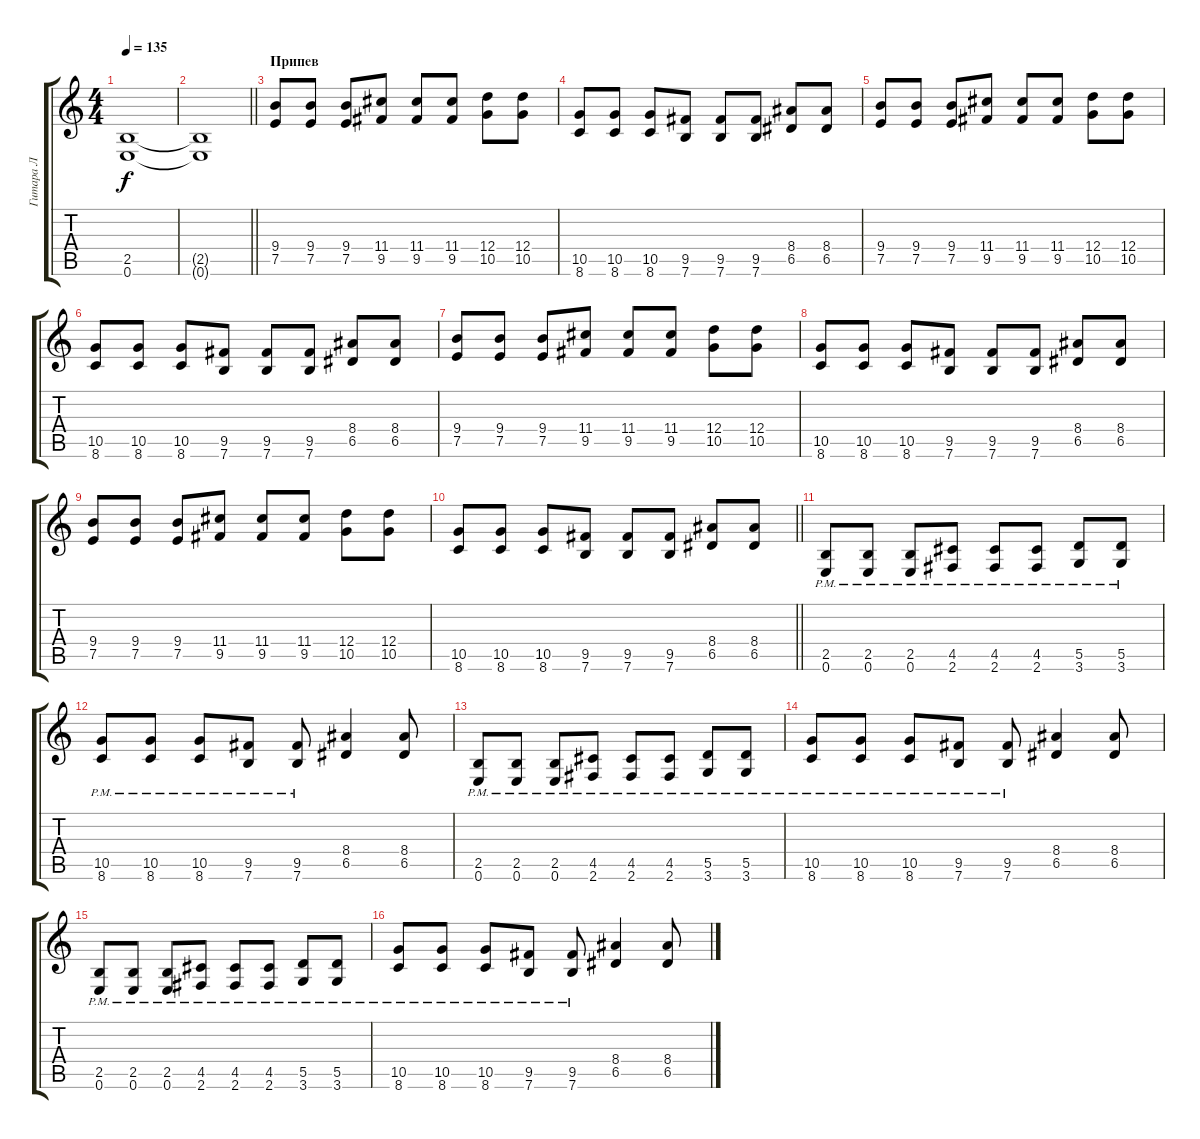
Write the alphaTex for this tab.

\track ("Гитара Л" "Гитара Л") {instrument distortionguitar}
\staff {score tabs}
\tuning (E4 B3 G3 D3 A2 E2) {hide}
\ts (4 4)
\tempo 135
\clef g2
\ks c
(2.5 0.6).1{dy f} |
\barLineRight lightlight
(2.5{t} 0.6{t}).1 |
\section ("" "Припев")
(9.4 7.5).8 (9.4 7.5).8 (9.4 7.5).8 (11.4 9.5).8 (11.4 9.5).8 (11.4 9.5).8 (12.4 10.5).8 (12.4 10.5).8 |
(10.5 8.6).8 (10.5 8.6).8 (10.5 8.6).8 (9.5 7.6).8 (9.5 7.6).8 (9.5 7.6).8 (8.4 6.5).8 (8.4 6.5).8 |
(9.4 7.5).8 (9.4 7.5).8 (9.4 7.5).8 (11.4 9.5).8 (11.4 9.5).8 (11.4 9.5).8 (12.4 10.5).8 (12.4 10.5).8 |
(10.5 8.6).8 (10.5 8.6).8 (10.5 8.6).8 (9.5 7.6).8 (9.5 7.6).8 (9.5 7.6).8 (8.4 6.5).8 (8.4 6.5).8 |
(9.4 7.5).8 (9.4 7.5).8 (9.4 7.5).8 (11.4 9.5).8 (11.4 9.5).8 (11.4 9.5).8 (12.4 10.5).8 (12.4 10.5).8 |
(10.5 8.6).8 (10.5 8.6).8 (10.5 8.6).8 (9.5 7.6).8 (9.5 7.6).8 (9.5 7.6).8 (8.4 6.5).8 (8.4 6.5).8 |
(9.4 7.5).8 (9.4 7.5).8 (9.4 7.5).8 (11.4 9.5).8 (11.4 9.5).8 (11.4 9.5).8 (12.4 10.5).8 (12.4 10.5).8 |
\barLineRight lightlight
(10.5 8.6).8 (10.5 8.6).8 (10.5 8.6).8 (9.5 7.6).8 (9.5 7.6).8 (9.5 7.6).8 (8.4 6.5).8 (8.4 6.5).8 |
\section ("" " ")
(2.5{pm} 0.6{pm}).8 (2.5{pm} 0.6{pm}).8 (2.5{pm} 0.6{pm}).8 (4.5{pm} 2.6{pm}).8 (4.5{pm} 2.6{pm}).8 (4.5{pm} 2.6{pm}).8 (5.5{pm} 3.6{pm}).8 (5.5{pm} 3.6{pm}).8 |
(10.5{pm} 8.6{pm}).8 (10.5{pm} 8.6{pm}).8 (10.5{pm} 8.6{pm}).8 (9.5{pm} 7.6{pm}).8 (9.5{pm} 7.6{pm}).8 (8.4 6.5).4 (8.4 6.5).8 |
(2.5{pm} 0.6{pm}).8 (2.5{pm} 0.6{pm}).8 (2.5{pm} 0.6{pm}).8 (4.5{pm} 2.6{pm}).8 (4.5{pm} 2.6{pm}).8 (4.5{pm} 2.6{pm}).8 (5.5{pm} 3.6{pm}).8 (5.5{pm} 3.6{pm}).8 |
(10.5{pm} 8.6{pm}).8 (10.5{pm} 8.6{pm}).8 (10.5{pm} 8.6{pm}).8 (9.5{pm} 7.6{pm}).8 (9.5{pm} 7.6{pm}).8 (8.4 6.5).4 (8.4 6.5).8 |
(2.5{pm} 0.6{pm}).8 (2.5{pm} 0.6{pm}).8 (2.5{pm} 0.6{pm}).8 (4.5{pm} 2.6{pm}).8 (4.5{pm} 2.6{pm}).8 (4.5{pm} 2.6{pm}).8 (5.5{pm} 3.6{pm}).8 (5.5{pm} 3.6{pm}).8 |
(10.5{pm} 8.6{pm}).8 (10.5{pm} 8.6{pm}).8 (10.5{pm} 8.6{pm}).8 (9.5{pm} 7.6{pm}).8 (9.5{pm} 7.6{pm}).8 (8.4 6.5).4 (8.4 6.5).8
